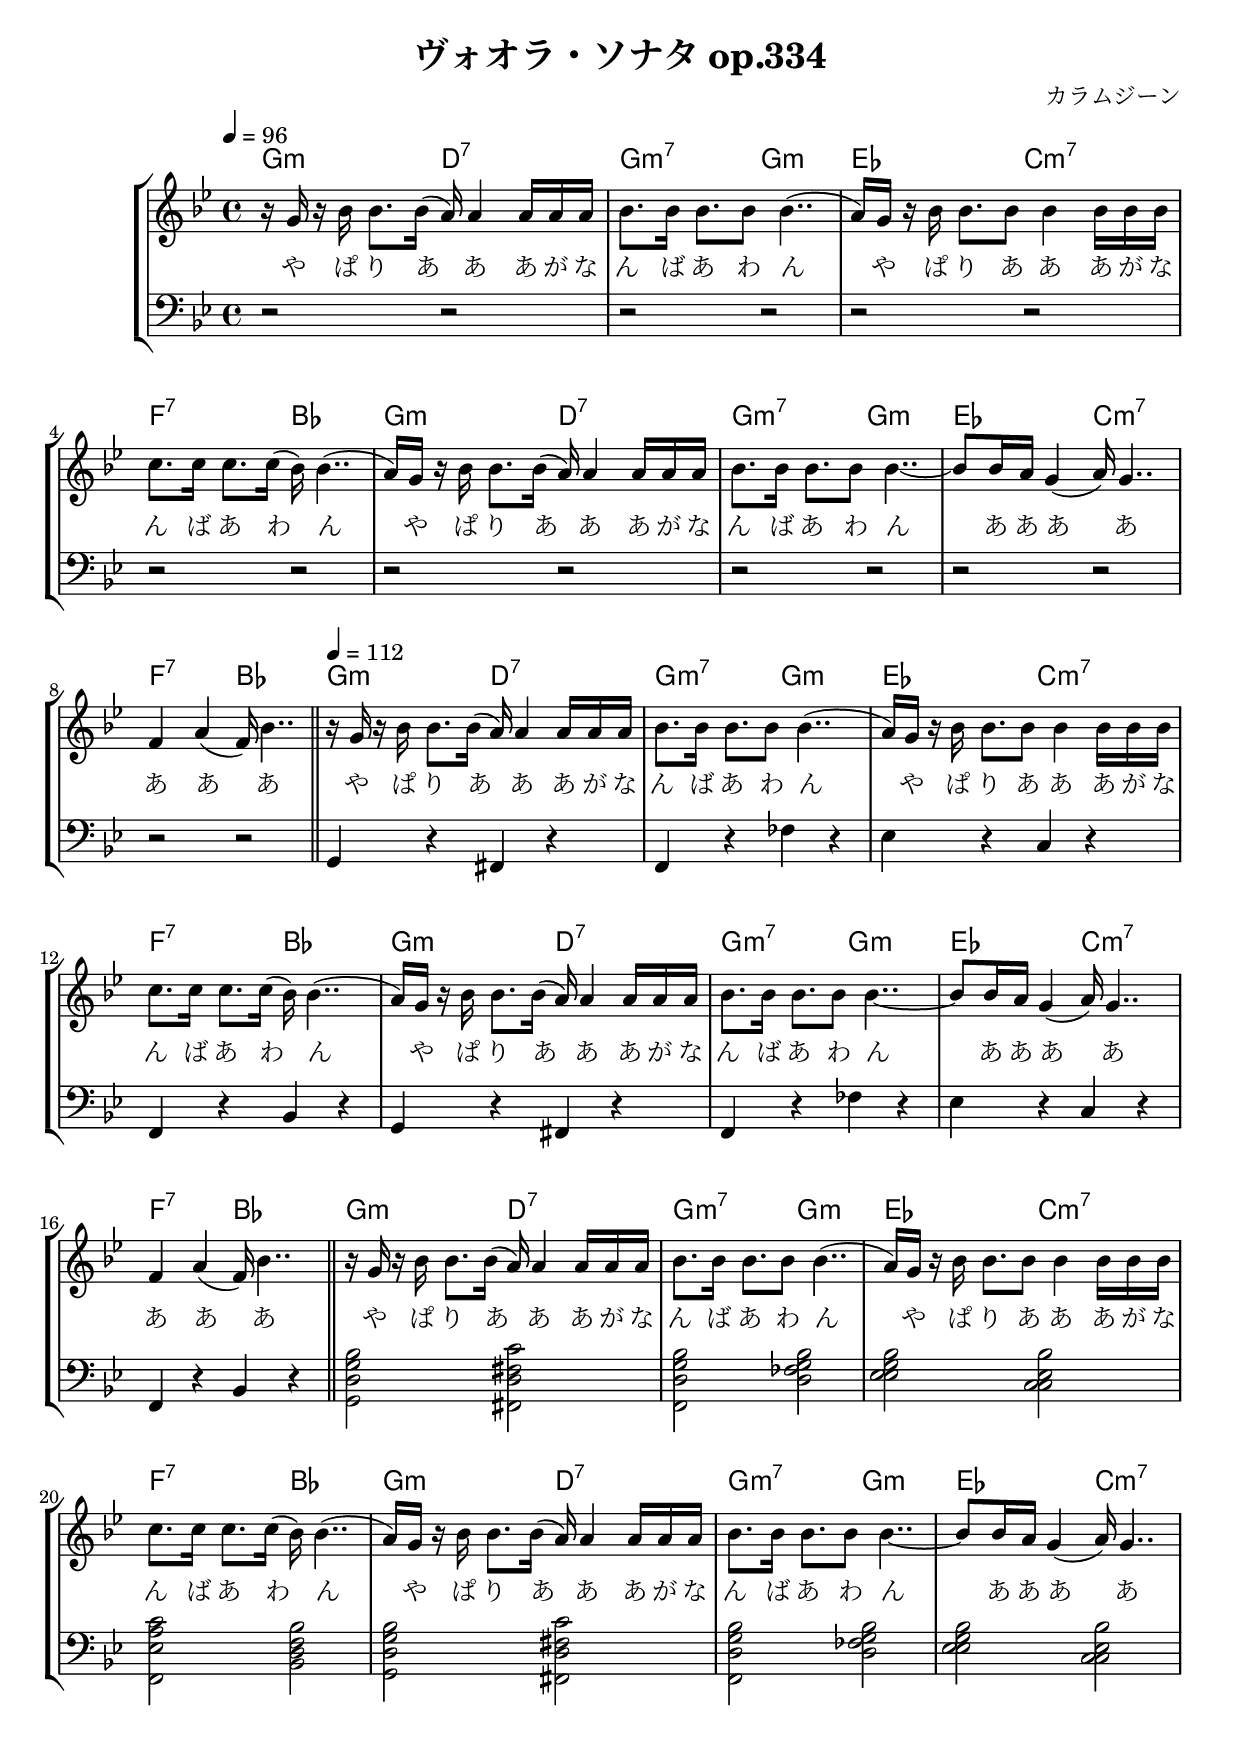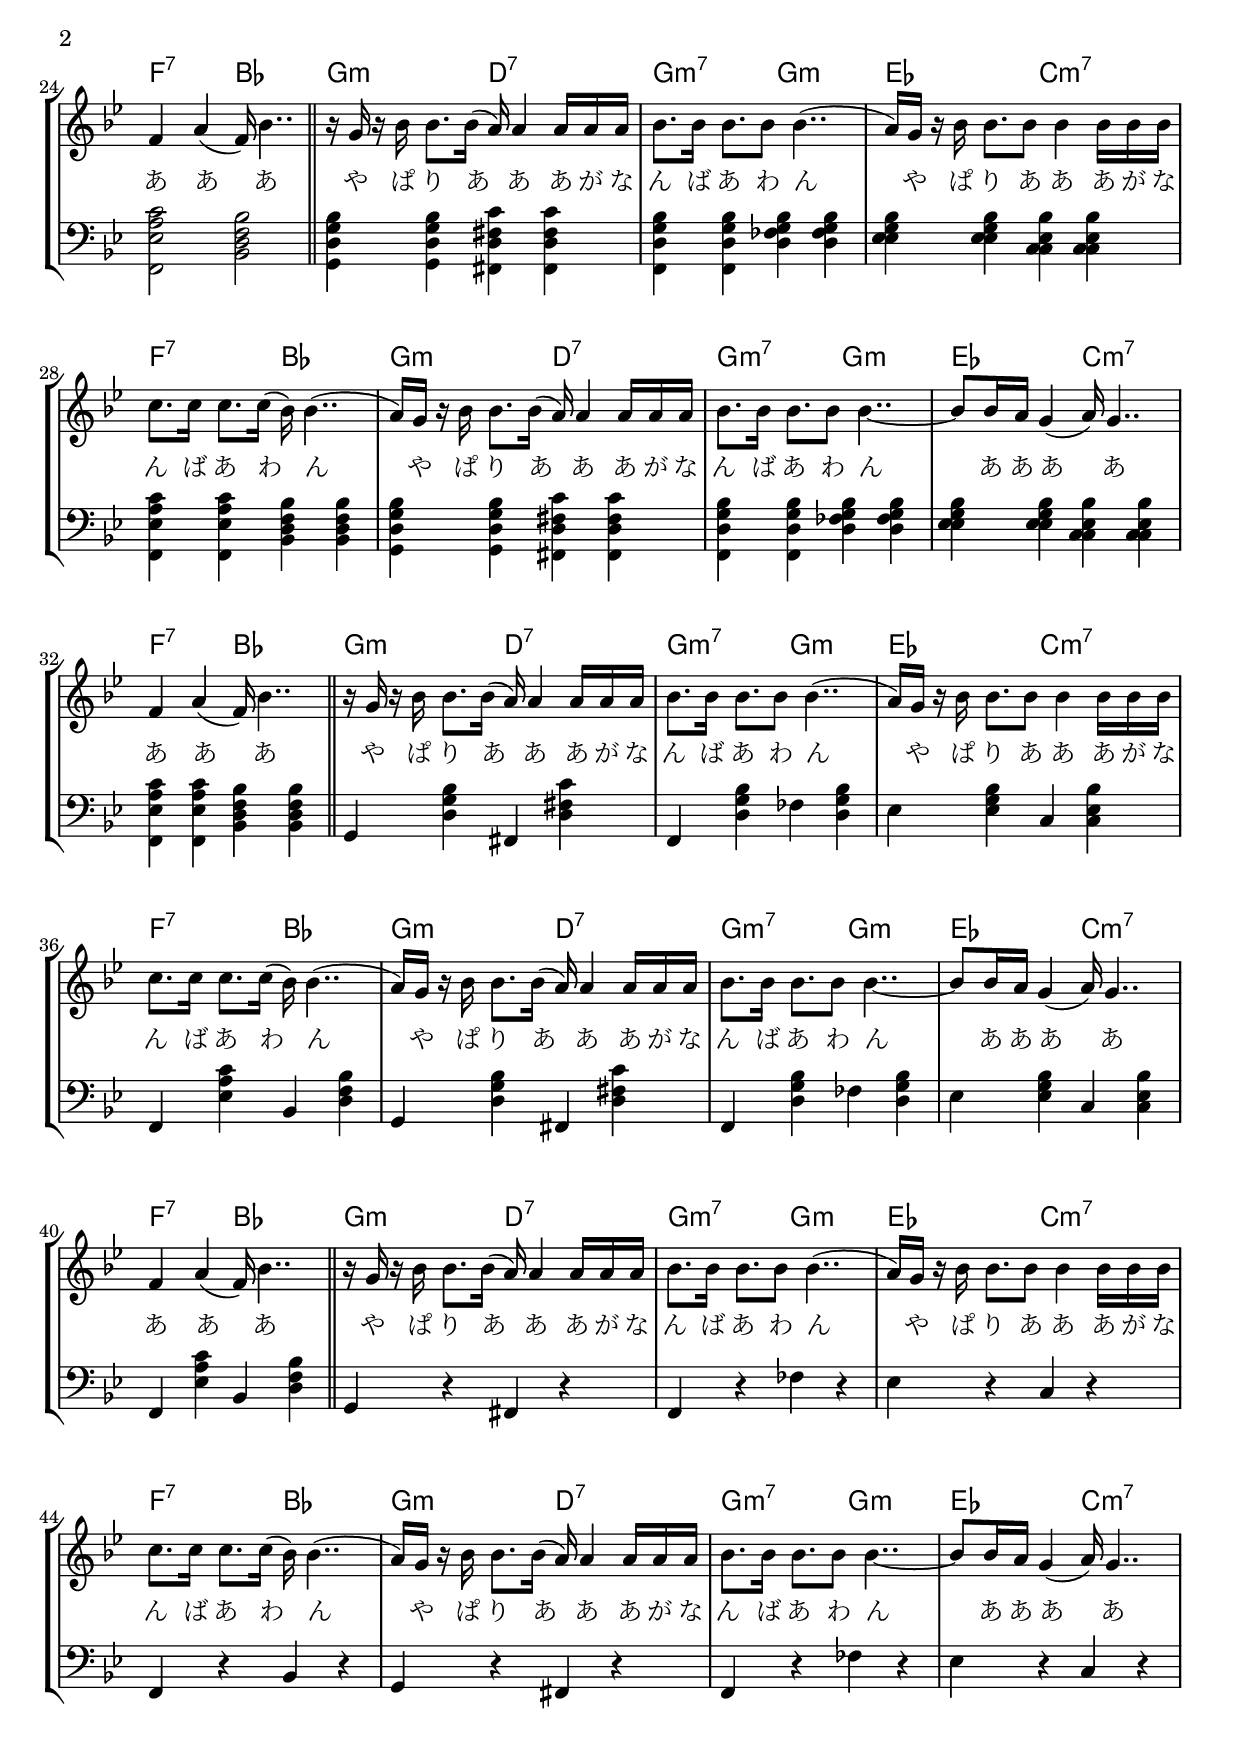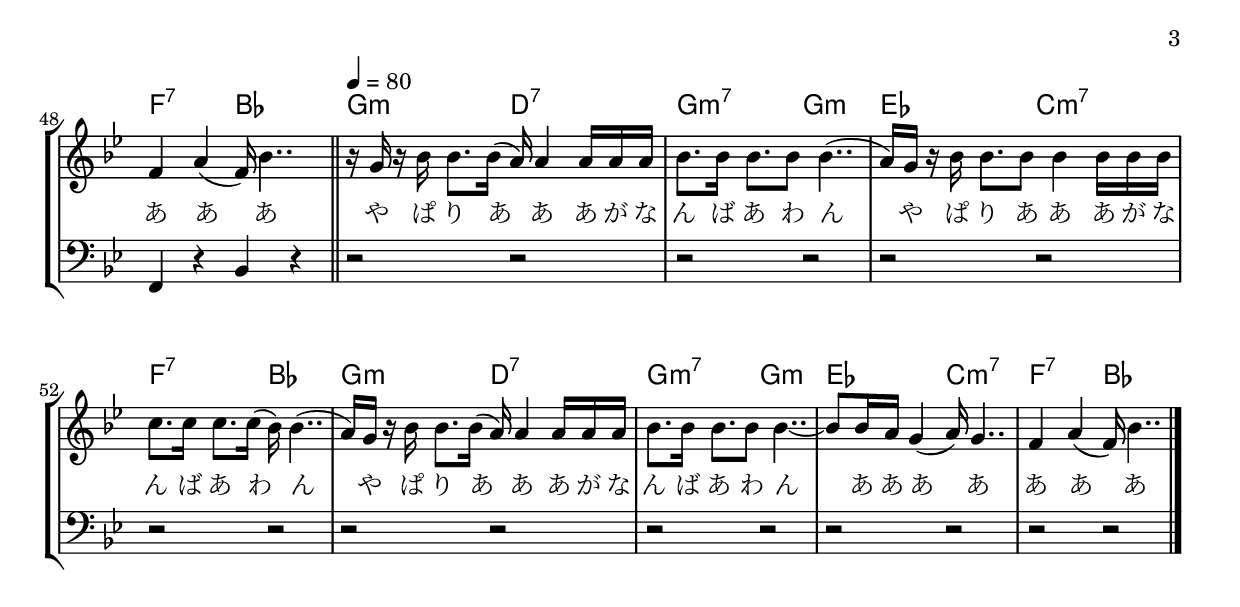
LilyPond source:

\version "2.12.1"

\header {
	title = \markup {"ヴォオラ・ソナタ op.334"}
	composer = \markup \center-column {カラムジーン}
}

harmony = \chordmode {
	g2:m d:7 g:min7 g:m es c:min7 f:7 bes g:m d:7 g:min7 g:m es c:min7 f:7 bes 

	g:m d:7 g:min7 g:m es c:min7 f:7 bes g:m d:7 g:min7 g:m es c:min7 f:7 bes 

	g:m d:7 g:min7 g:m es c:min7 f:7 bes g:m d:7 g:min7 g:m es c:min7 f:7 bes 

	g:m d:7 g:min7 g:m es c:min7 f:7 bes g:m d:7 g:min7 g:m es c:min7 f:7 bes 

	g:m d:7 g:min7 g:m es c:min7 f:7 bes g:m d:7 g:min7 g:m es c:min7 f:7 bes 

	g:m d:7 g:min7 g:m es c:min7 f:7 bes g:m d:7 g:min7 g:m es c:min7 f:7 bes 

	g:m d:7 g:min7 g:m es c:min7 f:7 bes g:m d:7 g:min7 g:m es c:min7 f:7 bes 
}

melody = {
	\set Staff.midiInstrument = #"Viola"
		\key bes \major
	\tempo 4 = 96
r16 g'16  r16  bes'16  bes'8.  bes'16  (a'16)  a'4  a'16  a'16  a'16 
	bes'8.  bes'16  bes'8.  bes'8  bes'4.. 
	(a'16)  g'16  r16  bes'16  bes'8.  bes'8  bes'4  bes'16  bes'16  bes'16 
	c''8.  c''16  c''8.  c''16  (bes'16)  bes'4.. 
	(a'16)  g'16  r16  bes'16  bes'8.  bes'16  (a'16)  a'4  a'16  a'16  a'16 
	bes'8.  bes'16  bes'8.  bes'8  bes'4..~ 
	bes'8  bes'16  a'16  g'4  (a'16)  g'4.. 
	f'4  a'4  (f'16)  bes'4..
	\set Staff.midiInstrument = #"Viola"
		\tempo 4 = 112
r16 g'16  r16  bes'16  bes'8.  bes'16  (a'16)  a'4  a'16  a'16  a'16 
	bes'8.  bes'16  bes'8.  bes'8  bes'4.. 
	(a'16)  g'16  r16  bes'16  bes'8.  bes'8  bes'4  bes'16  bes'16  bes'16 
	c''8.  c''16  c''8.  c''16  (bes'16)  bes'4.. 
	(a'16)  g'16  r16  bes'16  bes'8.  bes'16  (a'16)  a'4  a'16  a'16  a'16 
	bes'8.  bes'16  bes'8.  bes'8  bes'4..~ 
	bes'8  bes'16  a'16  g'4  (a'16)  g'4.. 
	f'4  a'4  (f'16)  bes'4..
	\set Staff.midiInstrument = #"Viola"
	r16 g'16  r16  bes'16  bes'8.  bes'16  (a'16)  a'4  a'16  a'16  a'16 
	bes'8.  bes'16  bes'8.  bes'8  bes'4.. 
	(a'16)  g'16  r16  bes'16  bes'8.  bes'8  bes'4  bes'16  bes'16  bes'16 
	c''8.  c''16  c''8.  c''16  (bes'16)  bes'4.. 
	(a'16)  g'16  r16  bes'16  bes'8.  bes'16  (a'16)  a'4  a'16  a'16  a'16 
	bes'8.  bes'16  bes'8.  bes'8  bes'4..~ 
	bes'8  bes'16  a'16  g'4  (a'16)  g'4.. 
	f'4  a'4  (f'16)  bes'4..
	\set Staff.midiInstrument = #"Viola"
	r16 g'16  r16  bes'16  bes'8.  bes'16  (a'16)  a'4  a'16  a'16  a'16 
	bes'8.  bes'16  bes'8.  bes'8  bes'4.. 
	(a'16)  g'16  r16  bes'16  bes'8.  bes'8  bes'4  bes'16  bes'16  bes'16 
	c''8.  c''16  c''8.  c''16  (bes'16)  bes'4.. 
	(a'16)  g'16  r16  bes'16  bes'8.  bes'16  (a'16)  a'4  a'16  a'16  a'16 
	bes'8.  bes'16  bes'8.  bes'8  bes'4..~ 
	bes'8  bes'16  a'16  g'4  (a'16)  g'4.. 
	f'4  a'4  (f'16)  bes'4..
	\set Staff.midiInstrument = #"Viola"
	r16 g'16  r16  bes'16  bes'8.  bes'16  (a'16)  a'4  a'16  a'16  a'16 
	bes'8.  bes'16  bes'8.  bes'8  bes'4.. 
	(a'16)  g'16  r16  bes'16  bes'8.  bes'8  bes'4  bes'16  bes'16  bes'16 
	c''8.  c''16  c''8.  c''16  (bes'16)  bes'4.. 
	(a'16)  g'16  r16  bes'16  bes'8.  bes'16  (a'16)  a'4  a'16  a'16  a'16 
	bes'8.  bes'16  bes'8.  bes'8  bes'4..~ 
	bes'8  bes'16  a'16  g'4  (a'16)  g'4.. 
	f'4  a'4  (f'16)  bes'4..
	\set Staff.midiInstrument = #"Viola"
	r16 g'16  r16  bes'16  bes'8.  bes'16  (a'16)  a'4  a'16  a'16  a'16 
	bes'8.  bes'16  bes'8.  bes'8  bes'4.. 
	(a'16)  g'16  r16  bes'16  bes'8.  bes'8  bes'4  bes'16  bes'16  bes'16 
	c''8.  c''16  c''8.  c''16  (bes'16)  bes'4.. 
	(a'16)  g'16  r16  bes'16  bes'8.  bes'16  (a'16)  a'4  a'16  a'16  a'16 
	bes'8.  bes'16  bes'8.  bes'8  bes'4..~ 
	bes'8  bes'16  a'16  g'4  (a'16)  g'4.. 
	f'4  a'4  (f'16)  bes'4..
	\set Staff.midiInstrument = #"Viola"
		\tempo 4 = 80
r16 g'16  r16  bes'16  bes'8.  bes'16  (a'16)  a'4  a'16  a'16  a'16 
	bes'8.  bes'16  bes'8.  bes'8  bes'4.. 
	(a'16)  g'16  r16  bes'16  bes'8.  bes'8  bes'4  bes'16  bes'16  bes'16 
	c''8.  c''16  c''8.  c''16  (bes'16)  bes'4.. 
	(a'16)  g'16  r16  bes'16  bes'8.  bes'16  (a'16)  a'4  a'16  a'16  a'16 
	bes'8.  bes'16  bes'8.  bes'8  bes'4..~ 
	bes'8  bes'16  a'16  g'4  (a'16)  g'4.. 
	f'4  a'4  (f'16)  bes'4..
	\bar "|."
}

words = \lyricmode {
	や  ぱ  り  あ  あ  あ  が  な  ん  ば  あ  わ  ん  や  ぱ  り  あ  あ  あ  が  な  ん  ば  あ  わ  ん  や  ぱ  り  あ  あ  あ  が  な  ん  ば  あ  わ  ん  あ  あ  あ  あ  あ  あ  あ  
	や  ぱ  り  あ  あ  あ  が  な  ん  ば  あ  わ  ん  や  ぱ  り  あ  あ  あ  が  な  ん  ば  あ  わ  ん  や  ぱ  り  あ  あ  あ  が  な  ん  ば  あ  わ  ん  あ  あ  あ  あ  あ  あ  あ  
	や  ぱ  り  あ  あ  あ  が  な  ん  ば  あ  わ  ん  や  ぱ  り  あ  あ  あ  が  な  ん  ば  あ  わ  ん  や  ぱ  り  あ  あ  あ  が  な  ん  ば  あ  わ  ん  あ  あ  あ  あ  あ  あ  あ  
	や  ぱ  り  あ  あ  あ  が  な  ん  ば  あ  わ  ん  や  ぱ  り  あ  あ  あ  が  な  ん  ば  あ  わ  ん  や  ぱ  り  あ  あ  あ  が  な  ん  ば  あ  わ  ん  あ  あ  あ  あ  あ  あ  あ  
	や  ぱ  り  あ  あ  あ  が  な  ん  ば  あ  わ  ん  や  ぱ  り  あ  あ  あ  が  な  ん  ば  あ  わ  ん  や  ぱ  り  あ  あ  あ  が  な  ん  ば  あ  わ  ん  あ  あ  あ  あ  あ  あ  あ  
	や  ぱ  り  あ  あ  あ  が  な  ん  ば  あ  わ  ん  や  ぱ  り  あ  あ  あ  が  な  ん  ば  あ  わ  ん  や  ぱ  り  あ  あ  あ  が  な  ん  ば  あ  わ  ん  あ  あ  あ  あ  あ  あ  あ  
	や  ぱ  り  あ  あ  あ  が  な  ん  ば  あ  わ  ん  や  ぱ  り  あ  あ  あ  が  な  ん  ば  あ  わ  ん  や  ぱ  り  あ  あ  あ  が  な  ん  ば  あ  わ  ん  あ  あ  あ  あ  あ  あ  あ  
}

tempochange = {
	\tempo 4 = 96
	r1 | r1 | r1 | r1 | r1 | r1 | r1 | r1 \bar "||"
	\tempo 4 = 112
	r1 | r1 | r1 | r1 | r1 | r1 | r1 | r1 \bar "||"
	\tempo 4 = 112
	r1 | r1 | r1 | r1 | r1 | r1 | r1 | r1 \bar "||"
	\tempo 4 = 112
	r1 | r1 | r1 | r1 | r1 | r1 | r1 | r1 \bar "||"
	\tempo 4 = 112
	r1 | r1 | r1 | r1 | r1 | r1 | r1 | r1 \bar "||"
	\tempo 4 = 112
	r1 | r1 | r1 | r1 | r1 | r1 | r1 | r1 \bar "||"
	\tempo 4 = 80
	r1 | r1 | r1 | r1 | r1 | r1 | r1 | r1 \bar "|."
}

mainacc = {
	\clef bass
	\set Staff.midiInstrument = #"Acoustic grand"
	\key bes \major
	\tempo 4 = 96
	r2
	r2
	r2
	r2
	r2
	r2
	r2
	r2
	r2
	r2
	r2
	r2
	r2
	r2
	r2
	r2
	\bar "||"

	\set Staff.midiInstrument = #"Acoustic grand"
	\tempo 4 = 112
	g,4 r4
	fis,4 r4
	f,4 r4
	fes4 r4
	es4 r4
	c4 r4
	f,4 r4
	bes,4 r4
	g,4 r4
	fis,4 r4
	f,4 r4
	fes4 r4
	es4 r4
	c4 r4
	f,4 r4
	bes,4 r4
	\bar "||"

	\set Staff.midiInstrument = #"Acoustic grand"
	<g, d g bes>2
	<fis, d fis c'>2
	<f, d g bes>2
	<fes d g bes>2
	<es es g bes>2
	<c c es bes>2
	<f, es a c'>2
	<bes, d f bes>2
	<g, d g bes>2
	<fis, d fis c'>2
	<f, d g bes>2
	<fes d g bes>2
	<es es g bes>2
	<c c es bes>2
	<f, es a c'>2
	<bes, d f bes>2
	\bar "||"

	\set Staff.midiInstrument = #"Acoustic grand"
	<g, d g bes>4 <g, d g bes>4
	<fis, d fis c'>4 <fis, d fis c'>4
	<f, d g bes>4 <f, d g bes>4
	<fes d g bes>4 <fes d g bes>4
	<es es g bes>4 <es es g bes>4
	<c c es bes>4 <c c es bes>4
	<f, es a c'>4 <f, es a c'>4
	<bes, d f bes>4 <bes, d f bes>4
	<g, d g bes>4 <g, d g bes>4
	<fis, d fis c'>4 <fis, d fis c'>4
	<f, d g bes>4 <f, d g bes>4
	<fes d g bes>4 <fes d g bes>4
	<es es g bes>4 <es es g bes>4
	<c c es bes>4 <c c es bes>4
	<f, es a c'>4 <f, es a c'>4
	<bes, d f bes>4 <bes, d f bes>4
	\bar "||"

	\set Staff.midiInstrument = #"Acoustic grand"
	g,4 <d g bes>4
	fis,4 <d fis c'>4
	f,4 <d g bes>4
	fes4 <d g bes>4
	es4 <es g bes>4
	c4 <c es bes>4
	f,4 <es a c'>4
	bes,4 <d f bes>4
	g,4 <d g bes>4
	fis,4 <d fis c'>4
	f,4 <d g bes>4
	fes4 <d g bes>4
	es4 <es g bes>4
	c4 <c es bes>4
	f,4 <es a c'>4
	bes,4 <d f bes>4
	\bar "||"

	\set Staff.midiInstrument = #"Acoustic grand"
	g,4 r4
	fis,4 r4
	f,4 r4
	fes4 r4
	es4 r4
	c4 r4
	f,4 r4
	bes,4 r4
	g,4 r4
	fis,4 r4
	f,4 r4
	fes4 r4
	es4 r4
	c4 r4
	f,4 r4
	bes,4 r4
	\bar "||"

	\set Staff.midiInstrument = #"Acoustic grand"
	\tempo 4 = 80
	r2
	r2
	r2
	r2
	r2
	r2
	r2
	r2
	r2
	r2
	r2
	r2
	r2
	r2
	r2
	r2
	\bar "|."
}

subacc = {
	\clef bass
	\set Staff.midiInstrument = #"Acoustic grand"
	\key bes \major
	\tempo 4 = 96
	r2
	r2
	r2
	r2
	r2
	r2
	r2
	r2
	r2
	r2
	r2
	r2
	r2
	r2
	r2
	r2
	\bar "||"

	\set Staff.midiInstrument = #"Acoustic grand"
	\tempo 4 = 112
	r2
	r2
	r2
	r2
	r2
	r2
	r2
	r2
	r2
	r2
	r2
	r2
	r2
	r2
	r2
	r2
	\bar "||"

	\set Staff.midiInstrument = #"Acoustic grand"
	r2
	r2
	r2
	r2
	r2
	r2
	r2
	r2
	r2
	r2
	r2
	r2
	r2
	r2
	r2
	r2
	\bar "||"

	\set Staff.midiInstrument = #"Acoustic grand"
	r2
	r2
	r2
	r2
	r2
	r2
	r2
	r2
	r2
	r2
	r2
	r2
	r2
	r2
	r2
	r2
	\bar "||"

	\set Staff.midiInstrument = #"Acoustic grand"
	r2
	r2
	r2
	r2
	r2
	r2
	r2
	r2
	r2
	r2
	r2
	r2
	r2
	r2
	r2
	r2
	\bar "||"

	\set Staff.midiInstrument = #"Acoustic grand"
	r2
	r2
	r2
	r2
	r2
	r2
	r2
	r2
	r2
	r2
	r2
	r2
	r2
	r2
	r2
	r2
	\bar "||"

	\set Staff.midiInstrument = #"Acoustic grand"
	\tempo 4 = 80
	r2
	r2
	r2
	r2
	r2
	r2
	r2
	r2
	r2
	r2
	r2
	r2
	r2
	r2
	r2
	r2
	\bar "|."
}

percA = {
	\drummode {
	r1 |r1 |r1 |r1 |r1 |r1 |r1 |r1 \bar "||"
	r1 |r1 |r1 |r1 |r1 |r1 |r1 |r1 \bar "||"
	r1 |r1 |r1 |r1 |r1 |r1 |r1 |r1 \bar "||"
	r1 |r1 |r1 |r1 |r1 |r1 |r1 |r1 \bar "||"
	r1 |r1 |r1 |r1 |r1 |r1 |r1 |r1 \bar "||"
	r1 |r1 |r1 |r1 |r1 |r1 |r1 |r1 \bar "||"
	r1 |r1 |r1 |r1 |r1 |r1 |r1 |r1 \bar "|."
	}
}

percB = {
	\drummode {
	r1 |r1 |r1 |r1 |r1 |r1 |r1 |r1 \bar "||"
	r1 |r1 |r1 |r1 |r1 |r1 |r1 |r1 \bar "||"
	r1 |r1 |r1 |r1 |r1 |r1 |r1 |r1 \bar "||"
	r1 |r1 |r1 |r1 |r1 |r1 |r1 |r1 \bar "||"
	r1 |r1 |r1 |r1 |r1 |r1 |r1 |r1 \bar "||"
	r1 |r1 |r1 |r1 |r1 |r1 |r1 |r1 \bar "||"
	r1 |r1 |r1 |r1 |r1 |r1 |r1 |r1 \bar "|."
	}
}

percC = {
	\drummode {
	r1 |r1 |r1 |r1 |r1 |r1 |r1 |r1 \bar "||"
	r1 |r1 |r1 |r1 |r1 |r1 |r1 |r1 \bar "||"
	r1 |r1 |r1 |r1 |r1 |r1 |r1 |r1 \bar "||"
	r1 |r1 |r1 |r1 |r1 |r1 |r1 |r1 \bar "||"
	r1 |r1 |r1 |r1 |r1 |r1 |r1 |r1 \bar "||"
	r1 |r1 |r1 |r1 |r1 |r1 |r1 |r1 \bar "||"
	r1 |r1 |r1 |r1 |r1 |r1 |r1 |r1 \bar "|."
	}
}

percD = {
	\drummode {
	r1 |r1 |r1 |r1 |r1 |r1 |r1 |r1 \bar "||"
	r1 |r1 |r1 |r1 |r1 |r1 |r1 |r1 \bar "||"
	r1 |r1 |r1 |r1 |r1 |r1 |r1 |r1 \bar "||"
	r1 |r1 |r1 |r1 |r1 |r1 |r1 |r1 \bar "||"
	r1 |r1 |r1 |r1 |r1 |r1 |r1 |r1 \bar "||"
	r1 |r1 |r1 |r1 |r1 |r1 |r1 |r1 \bar "||"
	r1 |r1 |r1 |r1 |r1 |r1 |r1 |r1 \bar "|."
	}
}

percE = {
	\drummode {
	r1 |r1 |r1 |r1 |r1 |r1 |r1 |r1 \bar "||"
	r1 |r1 |r1 |r1 |r1 |r1 |r1 |r1 \bar "||"
	r1 |r1 |r1 |r1 |r1 |r1 |r1 |r1 \bar "||"
	r1 |r1 |r1 |r1 |r1 |r1 |r1 |r1 \bar "||"
	r1 |r1 |r1 |r1 |r1 |r1 |r1 |r1 \bar "||"
	r1 |r1 |r1 |r1 |r1 |r1 |r1 |r1 \bar "||"
	r1 |r1 |r1 |r1 |r1 |r1 |r1 |r1 \bar "|."
	}
}

\score {
	<<
		\new StaffGroup <<
			\new ChordNames {\harmony}
			\new Voice = "melody" {\melody}
			\new Lyrics \lyricsto "melody" \words
			\new Staff = "mainacc" {\mainacc}
		>>
	>>
	\layout { }
}
